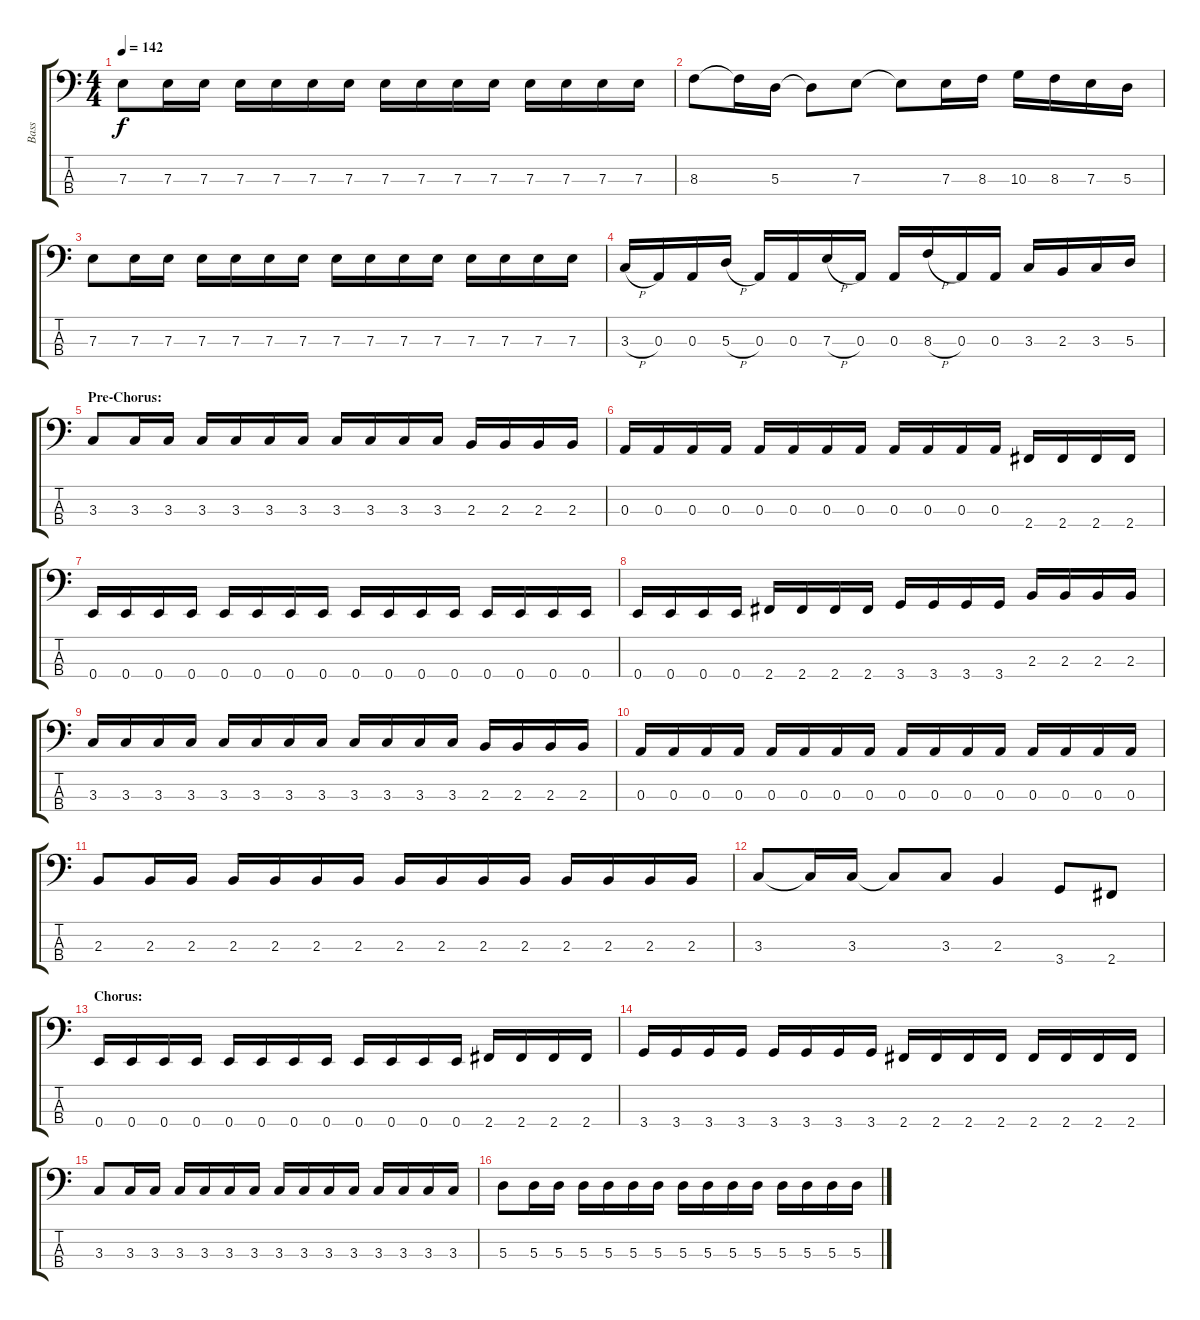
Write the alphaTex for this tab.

\track ("Bass" "Bass") {instrument slapbass2}
\staff {score tabs}
\tuning (G2 D2 A1 E1) {hide}
\ts (4 4)
\tempo 142
\clef f4
\ks c
7.3.8{dy f} 7.3.16 7.3.16 7.3.16 7.3.16 7.3.16 7.3.16 7.3.16 7.3.16 7.3.16 7.3.16 7.3.16 7.3.16 7.3.16 7.3.16 |
8.3.8 8.3{t}.16 5.3.16 5.3{t}.8 7.3.8 7.3{t}.8 7.3.16 8.3.16 10.3.16 8.3.16 7.3.16 5.3.16 |
7.3.8 7.3.16 7.3.16 7.3.16 7.3.16 7.3.16 7.3.16 7.3.16 7.3.16 7.3.16 7.3.16 7.3.16 7.3.16 7.3.16 7.3.16 |
3.3{h}.16 0.3.16 0.3.16 5.3{h}.16 0.3.16 0.3.16 7.3{h}.16 0.3.16 0.3.16 8.3{h}.16 0.3.16 0.3.16 3.3.16 2.3.16 3.3.16 5.3.16 |
\section ("" "Pre-Chorus:")
3.3.8 3.3.16 3.3.16 3.3.16 3.3.16 3.3.16 3.3.16 3.3.16 3.3.16 3.3.16 3.3.16 2.3.16 2.3.16 2.3.16 2.3.16 |
0.3.16 0.3.16 0.3.16 0.3.16 0.3.16 0.3.16 0.3.16 0.3.16 0.3.16 0.3.16 0.3.16 0.3.16 2.4.16 2.4.16 2.4.16 2.4.16 |
0.4.16 0.4.16 0.4.16 0.4.16 0.4.16 0.4.16 0.4.16 0.4.16 0.4.16 0.4.16 0.4.16 0.4.16 0.4.16 0.4.16 0.4.16 0.4.16 |
0.4.16 0.4.16 0.4.16 0.4.16 2.4.16 2.4.16 2.4.16 2.4.16 3.4.16 3.4.16 3.4.16 3.4.16 2.3.16 2.3.16 2.3.16 2.3.16 |
3.3.16 3.3.16 3.3.16 3.3.16 3.3.16 3.3.16 3.3.16 3.3.16 3.3.16 3.3.16 3.3.16 3.3.16 2.3.16 2.3.16 2.3.16 2.3.16 |
0.3.16 0.3.16 0.3.16 0.3.16 0.3.16 0.3.16 0.3.16 0.3.16 0.3.16 0.3.16 0.3.16 0.3.16 0.3.16 0.3.16 0.3.16 0.3.16 |
2.3.8 2.3.16 2.3.16 2.3.16 2.3.16 2.3.16 2.3.16 2.3.16 2.3.16 2.3.16 2.3.16 2.3.16 2.3.16 2.3.16 2.3.16 |
3.3.8 3.3{t}.16 3.3.16 3.3{t}.8 3.3.8 2.3.4 3.4.8 2.4.8 |
\section ("" "Chorus:")
0.4.16 0.4.16 0.4.16 0.4.16 0.4.16 0.4.16 0.4.16 0.4.16 0.4.16 0.4.16 0.4.16 0.4.16 2.4.16 2.4.16 2.4.16 2.4.16 |
3.4.16 3.4.16 3.4.16 3.4.16 3.4.16 3.4.16 3.4.16 3.4.16 2.4.16 2.4.16 2.4.16 2.4.16 2.4.16 2.4.16 2.4.16 2.4.16 |
3.3.8 3.3.16 3.3.16 3.3.16 3.3.16 3.3.16 3.3.16 3.3.16 3.3.16 3.3.16 3.3.16 3.3.16 3.3.16 3.3.16 3.3.16 |
5.3.8 5.3.16 5.3.16 5.3.16 5.3.16 5.3.16 5.3.16 5.3.16 5.3.16 5.3.16 5.3.16 5.3.16 5.3.16 5.3.16 5.3.16
